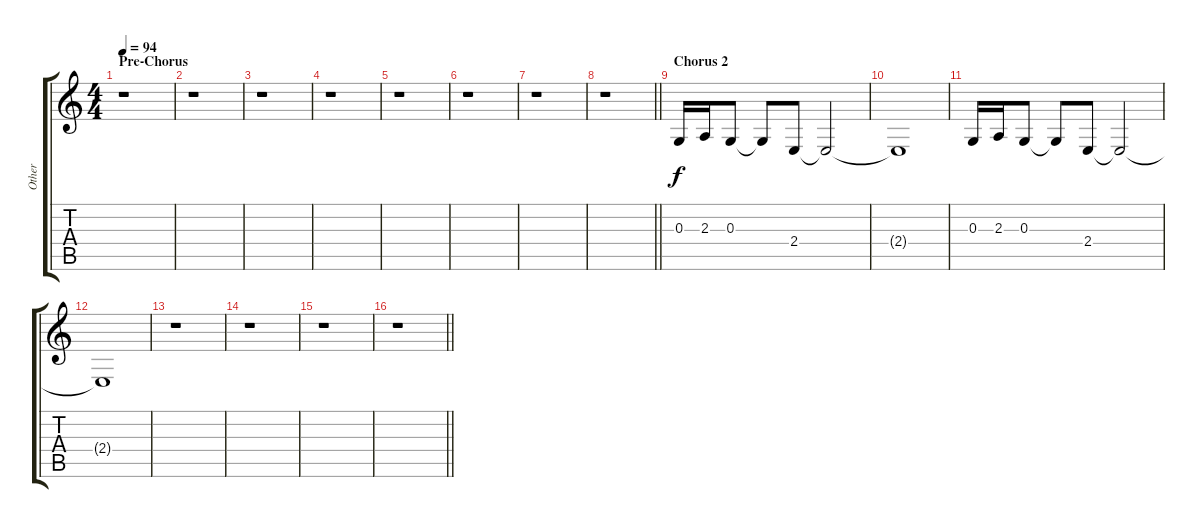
\track ("Other" "Other") {instrument drawbarorgan}
\staff {score tabs}
\tuning (E4 B3 G3 D3 A2 E2) {hide}
\ts (4 4)
\section ("" "Pre-Chorus")
\tempo 94
\clef g2
\ks c
r.1{dy f} |
r.1 |
r.1 |
r.1 |
r.1 |
r.1 |
r.1 |
\barLineRight lightlight
r.1 |
\section ("" "Chorus 2")
0.3.16 2.3.16 0.3.8 0.3{t}.8 2.4.8 2.4{t}.2 |
2.4{t}.1 |
0.3.16 2.3.16 0.3.8 0.3{t}.8 2.4.8 2.4{t}.2 |
2.4{t}.1 |
r.1 |
r.1 |
r.1 |
\barLineRight lightlight
r.1
